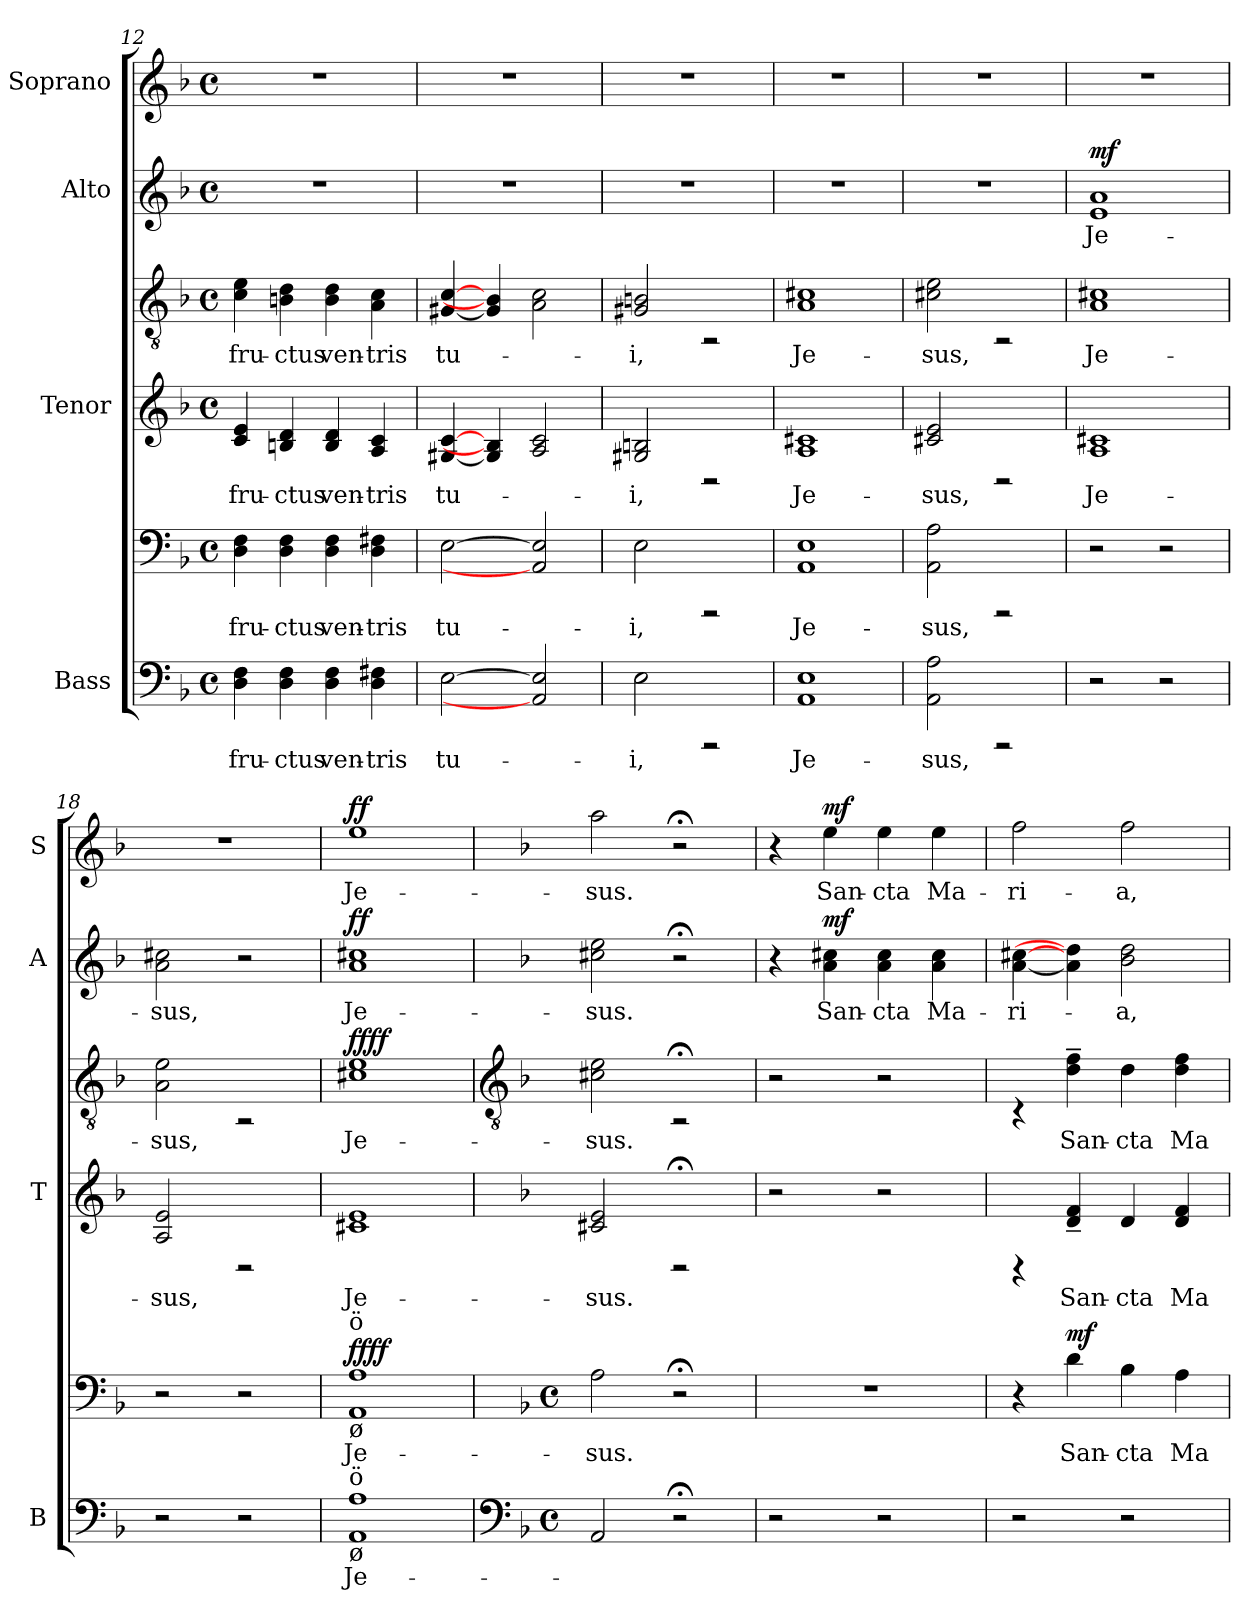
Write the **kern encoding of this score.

**kern	**text	**kern	**text	**dynam	**kern	**text	**kern	**text	**dynam	**kern	**text	**dynam	**kern	**text	**dynam
*part4	*part4	*part4	*part4	*part4	*part3	*part3	*part3	*part3	*part3	*part2	*part2	*part2	*part1	*part1	*part1
*staff6	*staff6	*staff5	*staff5	*staff5/6	*staff4	*staff4	*staff3	*staff3	*staff3/4	*staff2	*staff2	*staff2	*staff1	*staff1	*staff1
*I"Bass	*	*	*	*	*I"Tenor	*	*	*	*	*I"Alto	*	*	*I"Soprano	*	*
*I'B	*	*	*	*	*I'T	*	*	*	*	*I'A	*	*	*I'S	*	*
*	*	*clefF4	*	*	*	*	*clefGv2	*	*	*clefG2	*	*	*clefG2	*	*
*k[b-]	*	*k[b-]	*	*	*k[b-]	*	*k[b-]	*	*	*k[b-]	*	*	*k[b-]	*	*
*F:	*	*F:	*	*	*F:	*	*F:	*	*	*F:	*	*	*F:	*	*
*M4/4	*	*M4/4	*	*	*M4/4	*	*M4/4	*	*	*M4/4	*	*	*M4/4	*	*
*met(c)	*	*met(c)	*	*	*met(c)	*	*met(c)	*	*	*met(c)	*	*	*met(c)	*	*
=12	=12	=12	=12	=12	=12	=12	=12	=12	=12	=12	=12	=12	=12	=12	=12
!	!LO:LY:b	!	!LO:LY:b	!	!	!LO:LY:b	!	!LO:LY:b	!	!	!	!	!	!	!
4D 4F	fru-	4D 4F	fru-	.	4c 4e	fru-	4c 4e	fru-	.	1r	.	.	1r	.	.
!	!LO:LY:b	!	!LO:LY:b	!	!	!LO:LY:b	!	!LO:LY:b	!	!	!	!	!	!	!
4D 4F	-ctus	4D 4F	-ctus	.	4Bn 4d	-ctus	4Bn 4d	-ctus	.	.	.	.	.	.	.
!	!LO:LY:b	!	!LO:LY:b	!	!	!LO:LY:b	!	!LO:LY:b	!	!	!	!	!	!	!
4D 4F	ven-	4D 4F	ven-	.	4B 4d	ven-	4B 4d	ven-	.	.	.	.	.	.	.
!	!LO:LY:b	!	!LO:LY:b	!	!	!LO:LY:b	!	!LO:LY:b	!	!	!	!	!	!	!
4D 4F#X	-tris	4D 4F#X	-tris	.	4A 4c	-tris	4A 4c	-tris	.	.	.	.	.	.	.
=13	=13	=13	=13	=13	=13	=13	=13	=13	=13	=13	=13	=13	=13	=13	=13
!	!LO:LY:b	!	!LO:LY:b	!	!	!LO:LY:b	!	!LO:LY:b	!	!	!	!	!	!	!
[2E	tu-	[2E	tu-	.	[4G#X [4c	tu-	[4G#X [4c	tu-	.	1r	.	.	1r	.	.
.	.	.	.	.	4G#] 4B]	.	4G#] 4B]	.	.	.	.	.	.	.	.
2AA] 2E]	.	2AA] 2E]	.	.	2A 2c	.	2A 2c	.	.	.	.	.	.	.	.
=14	=14	=14	=14	=14	=14	=14	=14	=14	=14	=14	=14	=14	=14	=14	=14
!	!LO:LY:b	!	!LO:LY:b	!	!	!LO:LY:b	!	!LO:LY:b	!	!	!	!	!	!	!
2E	i,	2E	i,	.	2G#X 2Bn	i,	2G#X 2Bn	i,	.	1r	.	.	1r	.	.
2rFFF	.	2rFFF	.	.	2rBB	.	2rBB	.	.	.	.	.	.	.	.
=15	=15	=15	=15	=15	=15	=15	=15	=15	=15	=15	=15	=15	=15	=15	=15
!	!LO:LY:b	!	!LO:LY:b	!LO:DY:b=2	!	!LO:LY:b	!	!LO:LY:b	!	!	!	!	!	!	!
!	!	!	!	!LO:DY:n=1:b	!	!	!	!	!LO:DY:b=2	!	!	!	!	!	!
!	!	!	!	!	!	!	!	!	!LO:DY:n=1:b	!	!	!	!	!	!
1AA 1E	Je-	1AA 1E	Je-	mp mp	1A 1c#X	Je-	1A 1c#X	Je-	mp mp	1r	.	.	1r	.	.
=16	=16	=16	=16	=16	=16	=16	=16	=16	=16	=16	=16	=16	=16	=16	=16
!	!LO:LY:b	!	!LO:LY:b	!	!	!LO:LY:b	!	!LO:LY:b	!	!	!	!	!	!	!
2AA 2A	-sus,	2AA 2A	-sus,	.	2c#X 2e	-sus,	2c#X 2e	-sus,	.	1r	.	.	1r	.	.
2rFFF	.	2rFFF	.	.	2rBB	.	2rBB	.	.	.	.	.	.	.	.
=17	=17	=17	=17	=17	=17	=17	=17	=17	=17	=17	=17	=17	=17	=17	=17
!	!	!	!	!	!	!LO:LY:b	!	!LO:LY:b	!LO:DY:b=2	!	!LO:LY:b	!	!	!	!
!	!	!	!	!	!	!	!	!	!LO:DY:n=1:b	!	!	!LO:DY:b	!	!	!
2r	.	2r	.	.	1A 1c#X	Je-	1A 1c#X	Je-	mf mf	1e 1a	Je-	mf	1r	.	.
2r	.	2r	.	.	.	.	.	.	.	.	.	.	.	.	.
=18	=18	=18	=18	=18	=18	=18	=18	=18	=18	=18	=18	=18	=18	=18	=18
!	!	!	!	!	!	!LO:LY:b	!	!LO:LY:b	!	!	!LO:LY:b	!	!	!	!
2r	.	2r	.	.	2A 2e	-sus,	2A 2e	-sus,	.	2a 2cc#X	-sus,	.	1r	.	.
2r	.	2r	.	.	2rBB	.	2rBB	.	.	2r	.	.	.	.	.
=19	=19	=19	=19	=19	=19	=19	=19	=19	=19	=19	=19	=19	=19	=19	=19
!	!	!LO:TX:b:t=ø	!	!	!	!	!	!	!	!	!	!	!	!	!
!	!	!LO:TX:a:t=ö	!	!	!	!	!	!	!	!	!	!	!	!	!
!LO:TX:b:t=ø	!	!	!	!	!	!	!	!	!	!	!	!	!	!	!
!LO:TX:a:t=ö	!	!	!	!	!	!	!	!	!	!	!	!	!	!	!
!	!LO:LY:b	!	!LO:LY:b	!LO:DY:b=2	!	!LO:LY:b	!	!LO:LY:b	!	!	!LO:LY:b	!	!	!LO:LY:b	!
!	!	!	!	!LO:DY:n=1:b	!	!	!	!	!LO:DY:b=2	!	!	!	!	!	!
!	!	!	!	!	!	!	!	!	!LO:DY:n=1:b	!	!	!LO:DY:b	!	!	!LO:DY:b
1AA 1A	Je-	1AA 1A	Je-	ff ff	1c#X 1e	Je-	1c#X 1e	Je-	ff ff	1a 1cc#X	Je-	ff	1ee	Je-	ff
!!LO:LB:g=z
=20	=20	=20	=20	=20	=20	=20	=20	=20	=20	=20	=20	=20	=20	=20	=20
*clefF4	*	*	*	*	*	*	*clefGv2	*	*	*	*	*	*	*	*
*k[b-]	*	*k[b-]	*	*	*	*	*	*	*	*	*	*	*	*	*
*F:	*	*F:	*	*	*	*	*	*	*	*	*	*	*	*	*
*M4/4	*	*M4/4	*	*	*	*	*	*	*	*	*	*	*	*	*
*met(c)	*	*met(c)	*	*	*	*	*	*	*	*	*	*	*	*	*
!	!	!	!LO:LY:b	!	!	!LO:LY:b	!	!LO:LY:b	!	!	!LO:LY:b	!	!	!LO:LY:b	!
2AA	.	2A	-sus.	.	2c#X 2e	-sus.	2c#X 2e	-sus.	.	2cc#X 2ee	-sus.	.	2aa	-sus.	.
2r;<	.	2r;<	.	.	2r;<BB	.	2r;<BB	.	.	2r;<	.	.	2r;<	.	.
=21	=21	=21	=21	=21	=21	=21	=21	=21	=21	=21	=21	=21	=21	=21	=21
2r	.	1r	.	.	2r	.	2r	.	.	4r	.	.	4r	.	.
!	!	!	!	!	!	!	!	!	!	!	!LO:LY:b	!LO:DY:b	!	!LO:LY:b	!LO:DY:b
.	.	.	.	.	.	.	.	.	.	4a 4cc#X	San-	mf	4ee	San-	mf
!	!	!	!	!	!	!	!	!	!	!	!LO:LY:b	!	!	!LO:LY:b	!
2r	.	.	.	.	2r	.	2r	.	.	4a 4cc#	-cta	.	4ee	-cta	.
!	!	!	!	!	!	!	!	!	!	!	!LO:LY:b	!	!	!LO:LY:b	!
.	.	.	.	.	.	.	.	.	.	4a 4cc#	Ma-	.	4ee	Ma-	.
=22	=22	=22	=22	=22	=22	=22	=22	=22	=22	=22	=22	=22	=22	=22	=22
!	!	!	!	!	!	!	!	!	!	!	!LO:LY:b	!	!	!LO:LY:b	!
2r	.	4r	.	.	4rBB	.	4rBB	.	.	[4a [4cc#X	-ri-	.	2ff	-ri-	.
!	!	!	!LO:LY:b	!LO:DY:b	!	!LO:LY:b	!	!LO:LY:b	!LO:DY:b=2	!	!	!	!	!	!
!	!	!	!	!	!	!	!	!	!LO:DY:n=1:b	!	!	!	!	!	!
.	.	4d	San-	mf	4d~ 4f~	San-	4d~ 4f~	San-	mf mf	4a] 4dd]	.	.	.	.	.
!	!	!	!LO:LY:b	!	!	!LO:LY:b	!	!LO:LY:b	!	!	!LO:LY:b	!	!	!LO:LY:b	!
2r	.	4B-	-cta	.	4d	-cta	4d	-cta	.	2b- 2dd	a,	.	2ff	-a,	.
!	!	!	!LO:LY:b	!	!	!LO:LY:b	!	!LO:LY:b	!	!	!	!	!	!	!
.	.	4A	Ma-	.	4d 4f	Ma-	4d 4f	Ma-	.	.	.	.	.	.	.
=	=	=	=	=	=	=	=	=	=	=	=	=	=	=	=
*-	*-	*-	*-	*-	*-	*-	*-	*-	*-	*-	*-	*-	*-	*-	*-
